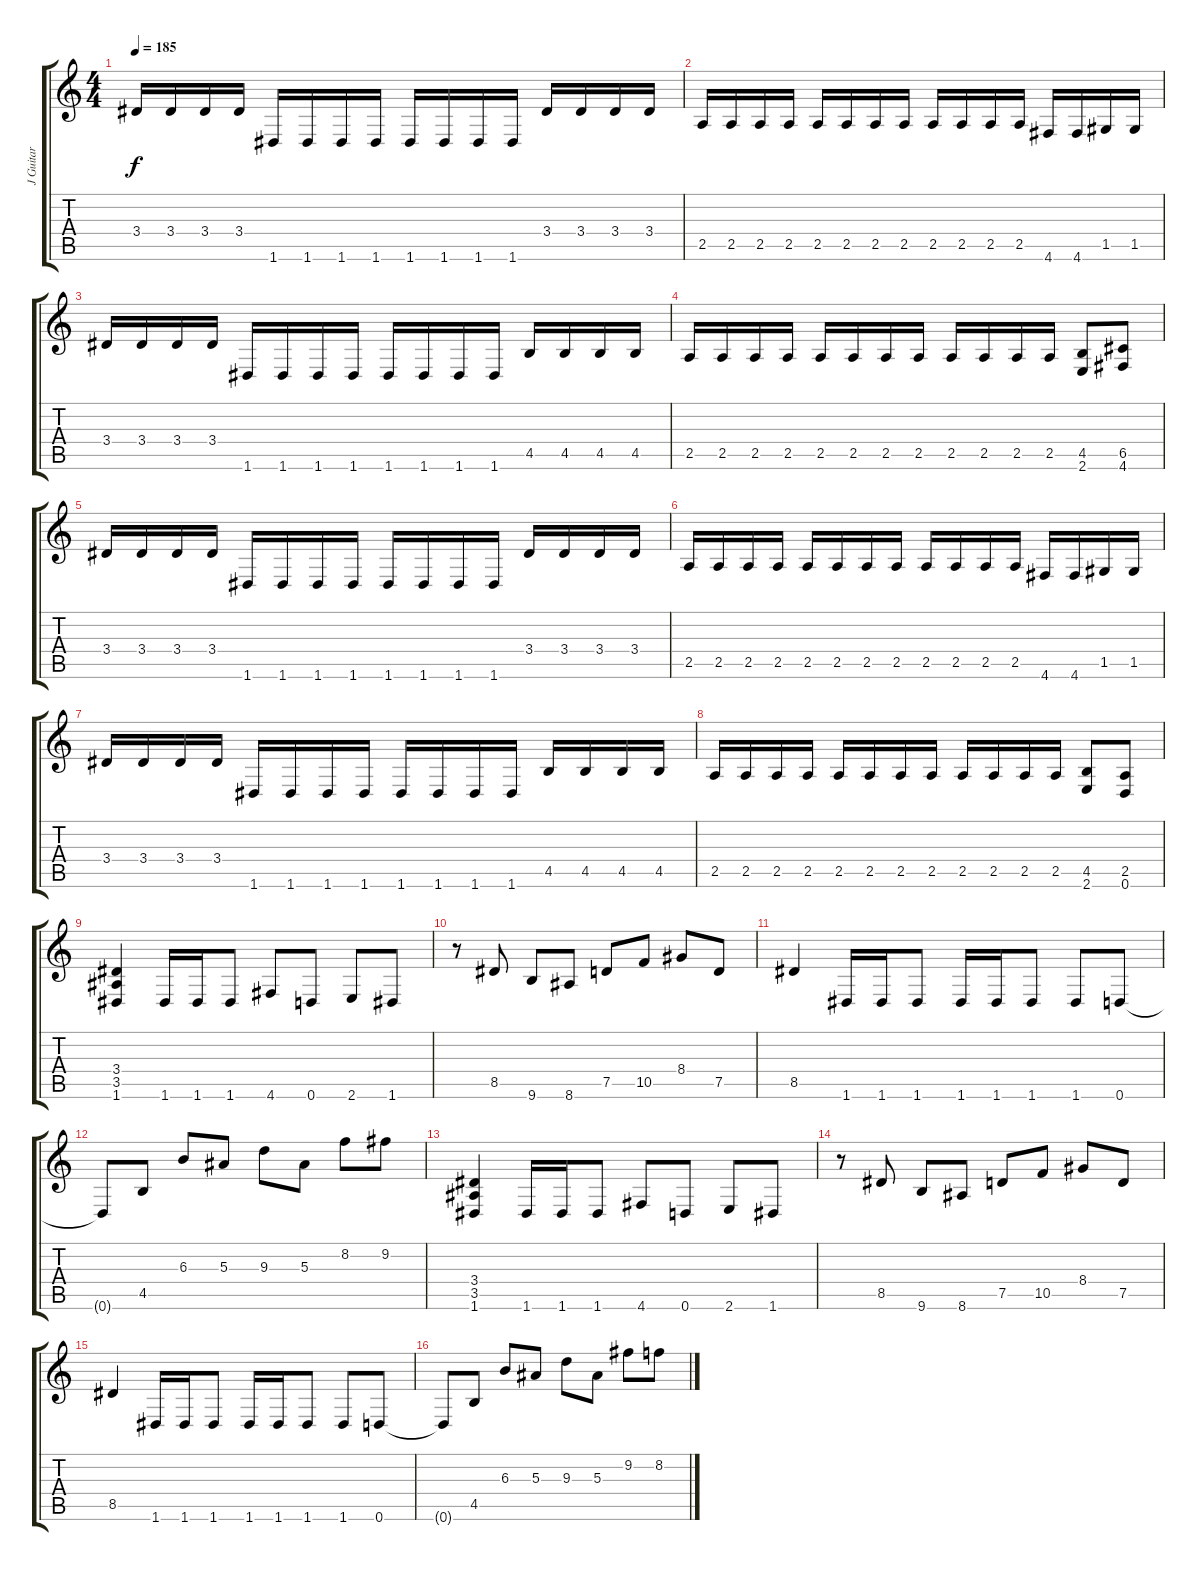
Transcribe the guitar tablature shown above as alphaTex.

\track ("J Guitar" "J Guitar") {instrument overdrivenguitar}
\staff {score tabs}
\tuning (D4 A3 F3 C3 G2 D2) {hide}
\ts (4 4)
\tempo 185
\clef g2
\ks c
3.4.16{dy f} 3.4.16 3.4.16 3.4.16 1.6.16 1.6.16 1.6.16 1.6.16 1.6.16 1.6.16 1.6.16 1.6.16 3.4.16 3.4.16 3.4.16 3.4.16 |
2.5.16 2.5.16 2.5.16 2.5.16 2.5.16 2.5.16 2.5.16 2.5.16 2.5.16 2.5.16 2.5.16 2.5.16 4.6.16 4.6.16 1.5.16 1.5.16 |
3.4.16 3.4.16 3.4.16 3.4.16 1.6.16 1.6.16 1.6.16 1.6.16 1.6.16 1.6.16 1.6.16 1.6.16 4.5.16 4.5.16 4.5.16 4.5.16 |
2.5.16 2.5.16 2.5.16 2.5.16 2.5.16 2.5.16 2.5.16 2.5.16 2.5.16 2.5.16 2.5.16 2.5.16 (4.5 2.6).8 (6.5 4.6).8 |
3.4.16 3.4.16 3.4.16 3.4.16 1.6.16 1.6.16 1.6.16 1.6.16 1.6.16 1.6.16 1.6.16 1.6.16 3.4.16 3.4.16 3.4.16 3.4.16 |
2.5.16 2.5.16 2.5.16 2.5.16 2.5.16 2.5.16 2.5.16 2.5.16 2.5.16 2.5.16 2.5.16 2.5.16 4.6.16 4.6.16 1.5.16 1.5.16 |
3.4.16 3.4.16 3.4.16 3.4.16 1.6.16 1.6.16 1.6.16 1.6.16 1.6.16 1.6.16 1.6.16 1.6.16 4.5.16 4.5.16 4.5.16 4.5.16 |
2.5.16 2.5.16 2.5.16 2.5.16 2.5.16 2.5.16 2.5.16 2.5.16 2.5.16 2.5.16 2.5.16 2.5.16 (4.5 2.6).8 (2.5 0.6).8 |
(3.4 3.5 1.6).4 1.6.16 1.6.16 1.6.8 4.6.8 0.6.8 2.6.8 1.6.8 |
r.8 8.5.8 9.6.8 8.6.8 7.5.8 10.5.8 8.4.8 7.5.8 |
8.5.4 1.6.16 1.6.16 1.6.8 1.6.16 1.6.16 1.6.8 1.6.8 0.6.8 |
0.6{t}.8 4.5.8 6.3.8 5.3.8 9.3.8 5.3.8 8.2.8 9.2.8 |
(3.4 3.5 1.6).4 1.6.16 1.6.16 1.6.8 4.6.8 0.6.8 2.6.8 1.6.8 |
r.8 8.5.8 9.6.8 8.6.8 7.5.8 10.5.8 8.4.8 7.5.8 |
8.5.4 1.6.16 1.6.16 1.6.8 1.6.16 1.6.16 1.6.8 1.6.8 0.6.8 |
0.6{t}.8 4.5.8 6.3.8 5.3.8 9.3.8 5.3.8 9.2.8 8.2.8
